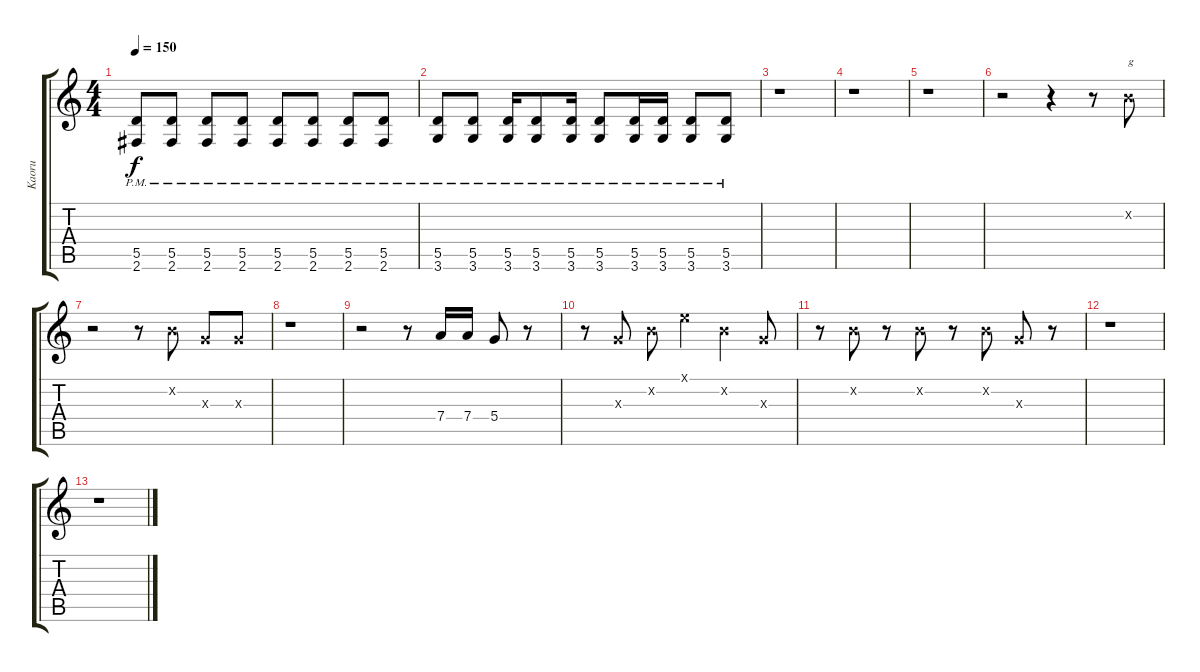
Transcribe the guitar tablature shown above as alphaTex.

\track ("Kaoru" "Kaoru") {instrument distortionguitar}
\staff {score tabs}
\tuning (E4 B3 G3 D3 A2 E2) {hide}
\ts (4 4)
\tempo 150
\clef g2
\ks c
(5.5{pm} 2.6{pm}).8{dy f} (5.5{pm} 2.6{pm}).8 (5.5{pm} 2.6{pm}).8 (5.5{pm} 2.6{pm}).8 (5.5{pm} 2.6{pm}).8 (5.5{pm} 2.6{pm}).8 (5.5{pm} 2.6{pm}).8 (5.5{pm} 2.6{pm}).8 |
(5.5{pm} 3.6{pm}).8 (5.5{pm} 3.6{pm}).8 (5.5{pm} 3.6{pm}).16 (5.5{pm} 3.6{pm}).8 (5.5{pm} 3.6{pm}).16 (5.5{pm} 3.6{pm}).8 (5.5{pm} 3.6{pm}).16 (5.5{pm} 3.6{pm}).16 (5.5{pm} 3.6{pm}).8 (5.5{pm} 3.6{pm}).8 |
r.1 |
r.1 |
r.1 |
r.2 r.4 r.8 0.2{x}.8{txt "g"} |
r.2 r.8 0.2{x}.8 0.3{x}.8 0.3{x}.8 |
r.1 |
r.2 r.8 7.4.16 7.4.16 5.4.8 r.8 |
r.8 0.3{x}.8 0.2{x}.8 0.1{x}.4 0.2{x}.4 0.3{x}.8 |
r.8 0.2{x}.8 r.8 0.2{x}.8 r.8 0.2{x}.8 0.3{x}.8 r.8 |
r.1 |
r.1
